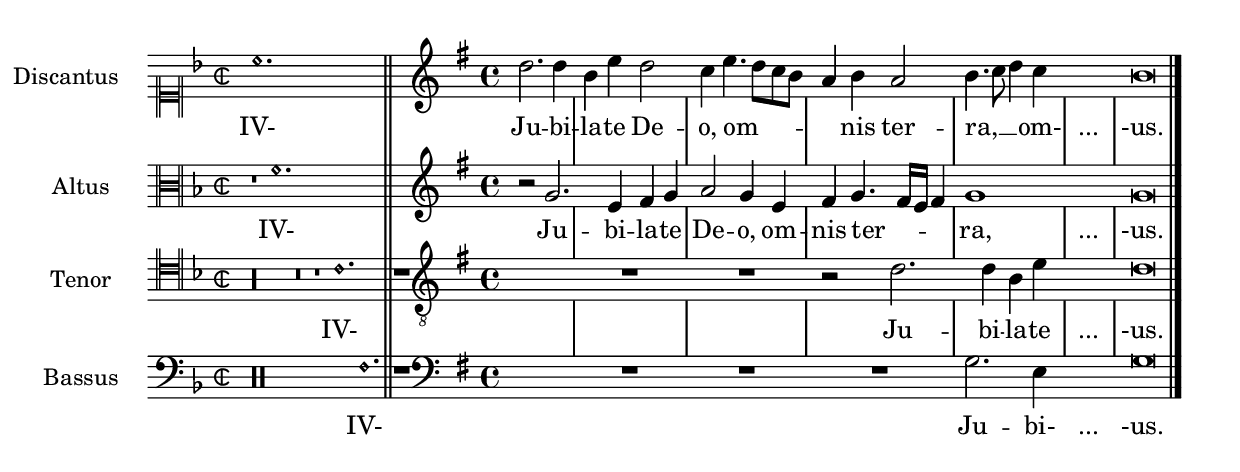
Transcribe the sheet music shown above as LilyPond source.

%% DO NOT EDIT this file manually; it is automatically
%% generated from LSR http://lsr.dsi.unimi.it
%% Make any changes in LSR itself, or in Documentation/snippets/new/ ,
%% and then run scripts/auxiliar/makelsr.py
%%
%% This file is in the public domain.
\version "2.14.0"

\header {
%% Translation of GIT committish: 4077120c18ac1dc490501b3d7d5886bc93e61a42
  texidocit = "
Quando si trascrive musica mensurale, può essere utile inserire all'inizio del
pezzo un incipit che indichi l'intonazione e il tempo originali. Le stanghette
di battuta, a cui i musicisti di oggi sono abituati e che aiutano a riconoscere
più velocemente gli schemi ritmici, durante l'epoca della musica mensurale non
erano ancora state introdotte; infatti il metro cambiava spesso ogni poche
note.  Come compromesso, le stanghette vengono spesso inserite tra i righi
invece che al loro interno.

"
  doctitleit = "Modello per notazione antica -- trascrizione moderna di musica mensurale"

  lsrtags = "ancient-notation, template"




%% Translation of GIT committish: 70f5f30161f7b804a681cd080274bfcdc9f4fe8c
  texidoces = "
Al transcribir música mensural, es útil un «incipit» al compienzo
de la pieza para indicar la tonalidad y el tempo
originales. Aunque los músicos actuales están acostumbrados a las
barras de compás para reconocer con más facilidad los patrones
rítmicos, durante el período de la música mensural aún no se
habíen inventado las líneas divisorias; de hecho, la medida solía
cambiar a cada pocas notas. Como compromiso, a menudo las líneas
divisorias se imprimen entre los pentagramas en vez de hacerlo
encima de ellos.

"
  doctitlees = "Plantilla de notación de música antigua (transcripción moderna de música mensural)"


%% Translation of GIT committish: 0a868be38a775ecb1ef935b079000cebbc64de40
  texidocde = "
Bei der Transkription von Mensuralmusik ist es oft erwünscht, ein
Incipit an den Anfang des Stückes zu stellen, damit klar ist, wie
Tempo und Schlüssel in der Originalnotation gesetzt waren. Während
heutzutage Musiker an Taktlinien gewöhnt sind, um Rhythmen schneller
zu erkennen, wurden diese in der Mensuralmusik nicht verwendet.
Tatsächlich ändern sich die Rhythmen auch oft alle paar Noten. Als
ein Kompromiss werden die Notenlinien nicht auf dem System, sondern
zwischen den Systemen geschrieben.
"

doctitlede = "Vorlage für Alte Notation -- moderne Transkription von Mensuralmusik"


%% Translation of GIT committish: bdfe3dc8175a2d7e9ea0800b5b04cfb68fe58a7a
  texidocfr = "
Lorsque l'on transcrit de la musique mensurale, un @emph{incipit} permet
d'indiquer la tonalité et le tempo d'origine.  Si les musiciens sont de
nos jours habitués aux barres de mesures qui présentent la structure
rythmique d'une œuvre, elles n'étaient pas en vigueur à l'époque où ces
pièces ont été composées, d'autant plus que la @qq{métrique} pouvait
changer au fil des notes.  Un compromis consiste à imprimer des barres
entre les portées plutôt que sur chacune d'elles.

"
  doctitlefr = "Exemples de notation ancienne -- transcription moderne de musique mensurale"

  texidoc = "
When transcribing mensural music, an incipit at the beginning of the
piece is useful to indicate the original key and tempo. While today
musicians are used to bar lines in order to faster recognize rhythmic
patterns, bar lines were not yet invented during the period of mensural
music; in fact, the meter often changed after every few notes. As a
compromise, bar lines are often printed between the staves rather than
on the staves.

"
  doctitle = "Ancient notation template -- modern transcription of mensural music"
} % begin verbatim

global = {
  \set Score.skipBars = ##t

  % incipit
  \once \override Score.SystemStartBracket #'transparent = ##t
  \override Score.SpacingSpanner #'spacing-increment = #1.0 % tight spacing
  \key f \major
  \time 2/2
  \once \override Staff.TimeSignature #'style = #'neomensural
  \override Voice.NoteHead #'style = #'neomensural
  \override Voice.Rest #'style = #'neomensural
  \set Staff.printKeyCancellation = ##f
  \cadenzaOn % turn off bar lines
  \skip 1*10
  \once \override Staff.BarLine #'transparent = ##f
  \bar "||"
  \skip 1*1 % need this extra \skip such that clef change comes
            % after bar line
  \bar ""

  % main
  \revert Score.SpacingSpanner #'spacing-increment % CHECK: no effect?
  \cadenzaOff % turn bar lines on again
  \once \override Staff.Clef #'full-size-change = ##t
  \set Staff.forceClef = ##t
  \key g \major
  \time 4/4
  \override Voice.NoteHead #'style = #'default
  \override Voice.Rest #'style = #'default

  % FIXME: setting printKeyCancellation back to #t must not
  % occur in the first bar after the incipit.  Dto. for forceClef.
  % Therefore, we need an extra \skip.
  \skip 1*1
  \set Staff.printKeyCancellation = ##t
  \set Staff.forceClef = ##f

  \skip 1*7 % the actual music

  % let finis bar go through all staves
  \override Staff.BarLine #'transparent = ##f

  % finis bar
  \bar "|."
}

discantusNotes = {
  \transpose c' c'' {
    \set Staff.instrumentName = #"Discantus  "

    % incipit
    \clef "neomensural-c1"
    c'1. s2   % two bars
    \skip 1*8 % eight bars
    \skip 1*1 % one bar

    % main
    \clef "treble"
    d'2. d'4 |
    b e' d'2 |
    c'4 e'4.( d'8 c' b |
    a4) b a2 |
    b4.( c'8 d'4) c'4 |
    \once \override NoteHead #'transparent = ##t c'1 |
    b\breve |
  }
}

discantusLyrics = \lyricmode {
  % incipit
  IV-

  % main
  Ju -- bi -- |
  la -- te De -- |
  o, om --
  nis ter -- |
  ra, __ om- |
  "..." |
  -us. |
}

altusNotes = {
  \transpose c' c'' {
    \set Staff.instrumentName = #"Altus  "

    % incipit
    \clef "neomensural-c3"
    r1        % one bar
    f1. s2    % two bars
    \skip 1*7 % seven bars
    \skip 1*1 % one bar

    % main
    \clef "treble"
    r2 g2. e4 fis g | % two bars
    a2 g4 e |
    fis g4.( fis16 e fis4) |
    g1 |
    \once \override NoteHead #'transparent = ##t g1 |
    g\breve |
  }
}

altusLyrics = \lyricmode {
  % incipit
  IV-

  % main
  Ju -- bi -- la -- te | % two bars
  De -- o, om -- |
  nis ter -- ra, |
  "..." |
  -us. |
}

tenorNotes = {
  \transpose c' c' {
    \set Staff.instrumentName = #"Tenor  "

    % incipit
    \clef "neomensural-c4"
    r\longa   % four bars
    r\breve   % two bars
    r1        % one bar
    c'1. s2   % two bars
    \skip 1*1 % one bar
    \skip 1*1 % one bar

    % main
    \clef "treble_8"
    R1 |
    R1 |
    R1 |
    r2 d'2. d'4 b e' | % two bars
    \once \override NoteHead #'transparent = ##t e'1 |
    d'\breve |
  }
}

tenorLyrics = \lyricmode {
  % incipit
  IV-

  % main
  Ju -- bi -- la -- te | % two bars
  "..." |
  -us. |
}

bassusNotes = {
  \transpose c' c' {
    \set Staff.instrumentName = #"Bassus  "

    % incipit
    \clef "bass"
    r\maxima  % eight bars
    f1. s2    % two bars
    \skip 1*1 % one bar

    % main
    \clef "bass"
    R1 |
    R1 |
    R1 |
    R1 |
    g2. e4 |
    \once \override NoteHead #'transparent = ##t e1 |
    g\breve |
  }
}

bassusLyrics = \lyricmode {
  % incipit
  IV-

  % main
  Ju -- bi- |
  "..." |
  -us. |
}

\score {
  \new StaffGroup = choirStaff <<
    \new Voice =
      "discantusNotes" << \global \discantusNotes >>
    \new Lyrics =
      "discantusLyrics" \lyricsto discantusNotes { \discantusLyrics }
    \new Voice =
      "altusNotes" << \global \altusNotes >>
    \new Lyrics =
      "altusLyrics" \lyricsto altusNotes { \altusLyrics }
    \new Voice =
      "tenorNotes" << \global \tenorNotes >>
    \new Lyrics =
      "tenorLyrics" \lyricsto tenorNotes { \tenorLyrics }
    \new Voice =
      "bassusNotes" << \global \bassusNotes >>
    \new Lyrics =
      "bassusLyrics" \lyricsto bassusNotes { \bassusLyrics }
  >>
  \layout {
    \context {
      \Score

      % no bars in staves
      \override BarLine #'transparent = ##t

      % incipit should not start with a start delimiter
      \remove "System_start_delimiter_engraver"
    }
    \context {
      \Voice

      % no slurs
      \override Slur #'transparent = ##t

      % Comment in the below "\remove" command to allow line
      % breaking also at those barlines where a note overlaps
      % into the next bar.  The command is commented out in this
      % short example score, but especially for large scores, you
      % will typically yield better line breaking and thus improve
      % overall spacing if you comment in the following command.
      %\remove "Forbid_line_break_engraver"
    }
  }
}




